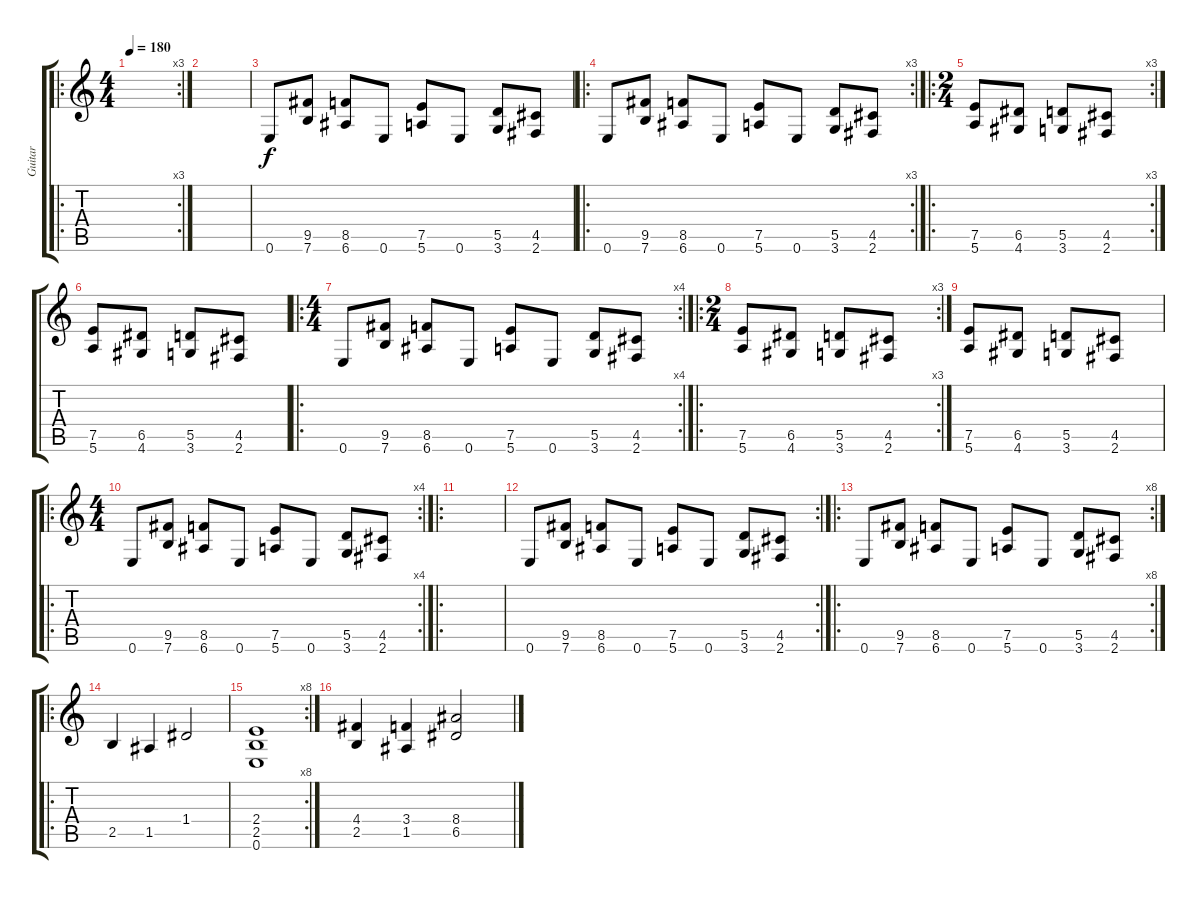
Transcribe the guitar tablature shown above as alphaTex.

\track ("Guitar" "Guitar") {instrument distortionguitar}
\staff {score tabs}
\tuning (E4 B3 G3 D3 A2 E2) {hide}
\ro
\rc 3
\ts (4 4)
\tempo 180
\clef g2
\ks c
|
|
0.6.8 (9.5 7.6).8 (8.5 6.6).8 0.6.8 (7.5 5.6).8 0.6.8 (5.5 3.6).8 (4.5 2.6).8 |
\ro
\rc 3
0.6.8 (9.5 7.6).8 (8.5 6.6).8 0.6.8 (7.5 5.6).8 0.6.8 (5.5 3.6).8 (4.5 2.6).8 |
\ro
\rc 3
\ts (2 4)
(7.5 5.6).8 (6.5 4.6).8 (5.5 3.6).8 (4.5 2.6).8 |
(7.5 5.6).8 (6.5 4.6).8 (5.5 3.6).8 (4.5 2.6).8 |
\ro
\rc 4
\ts (4 4)
0.6.8 (9.5 7.6).8 (8.5 6.6).8 0.6.8 (7.5 5.6).8 0.6.8 (5.5 3.6).8 (4.5 2.6).8 |
\ro
\rc 3
\ts (2 4)
(7.5 5.6).8 (6.5 4.6).8 (5.5 3.6).8 (4.5 2.6).8 |
(7.5 5.6).8 (6.5 4.6).8 (5.5 3.6).8 (4.5 2.6).8 |
\ro
\rc 4
\ts (4 4)
0.6.8 (9.5 7.6).8 (8.5 6.6).8 0.6.8 (7.5 5.6).8 0.6.8 (5.5 3.6).8 (4.5 2.6).8 |
\ro
|
\rc 2
0.6.8 (9.5 7.6).8 (8.5 6.6).8 0.6.8 (7.5 5.6).8 0.6.8 (5.5 3.6).8 (4.5 2.6).8 |
\ro
\rc 8
0.6.8 (9.5 7.6).8 (8.5 6.6).8 0.6.8 (7.5 5.6).8 0.6.8 (5.5 3.6).8 (4.5 2.6).8 |
\ro
2.5.4 1.5.4 1.4.2 |
\rc 8
(2.4 2.5 0.6).1 |
(4.4 2.5).4 (3.4 1.5).4 (8.4 6.5).2
